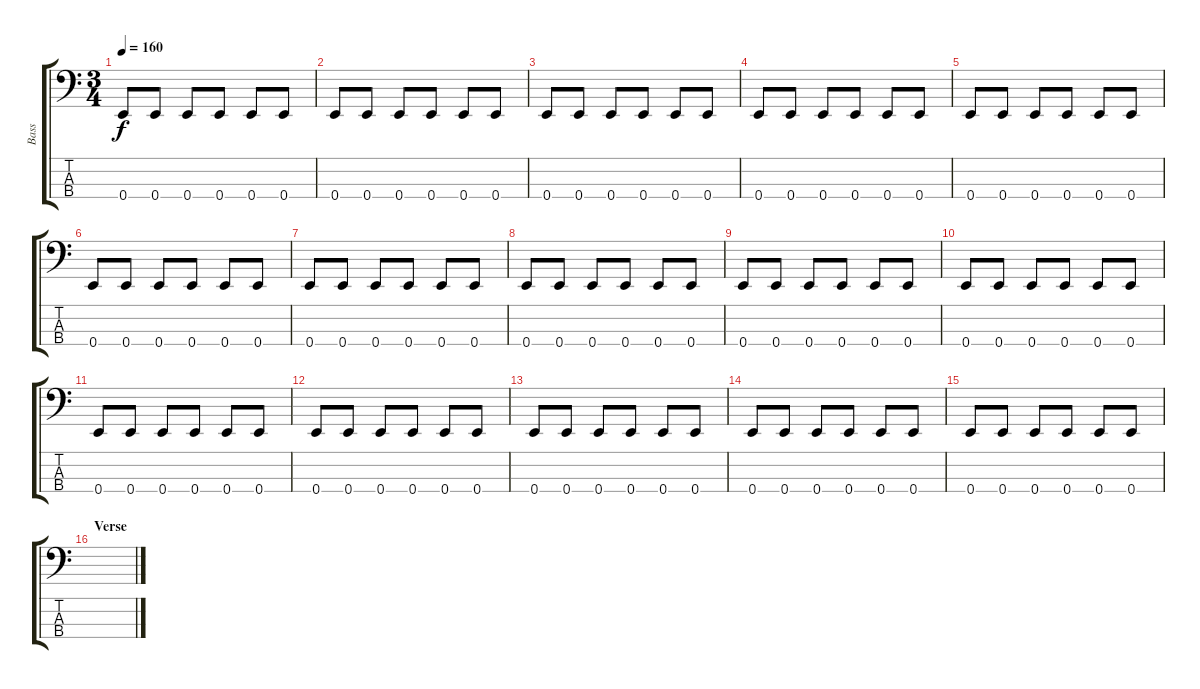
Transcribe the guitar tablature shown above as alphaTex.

\track ("Bass" "Bass") {instrument electricbassfinger}
\staff {score tabs}
\tuning (G2 D2 A1 E1) {hide}
\ts (3 4)
\tempo 160
\clef f4
\ks c
0.4.8{dy f} 0.4.8 0.4.8 0.4.8 0.4.8 0.4.8 |
0.4.8 0.4.8 0.4.8 0.4.8 0.4.8 0.4.8 |
0.4.8 0.4.8 0.4.8 0.4.8 0.4.8 0.4.8 |
0.4.8 0.4.8 0.4.8 0.4.8 0.4.8 0.4.8 |
0.4.8 0.4.8 0.4.8 0.4.8 0.4.8 0.4.8 |
0.4.8 0.4.8 0.4.8 0.4.8 0.4.8 0.4.8 |
0.4.8 0.4.8 0.4.8 0.4.8 0.4.8 0.4.8 |
0.4.8 0.4.8 0.4.8 0.4.8 0.4.8 0.4.8 |
0.4.8 0.4.8 0.4.8 0.4.8 0.4.8 0.4.8 |
0.4.8 0.4.8 0.4.8 0.4.8 0.4.8 0.4.8 |
0.4.8 0.4.8 0.4.8 0.4.8 0.4.8 0.4.8 |
0.4.8 0.4.8 0.4.8 0.4.8 0.4.8 0.4.8 |
0.4.8 0.4.8 0.4.8 0.4.8 0.4.8 0.4.8 |
0.4.8 0.4.8 0.4.8 0.4.8 0.4.8 0.4.8 |
0.4.8 0.4.8 0.4.8 0.4.8 0.4.8 0.4.8 |
\section ("" "Verse")
